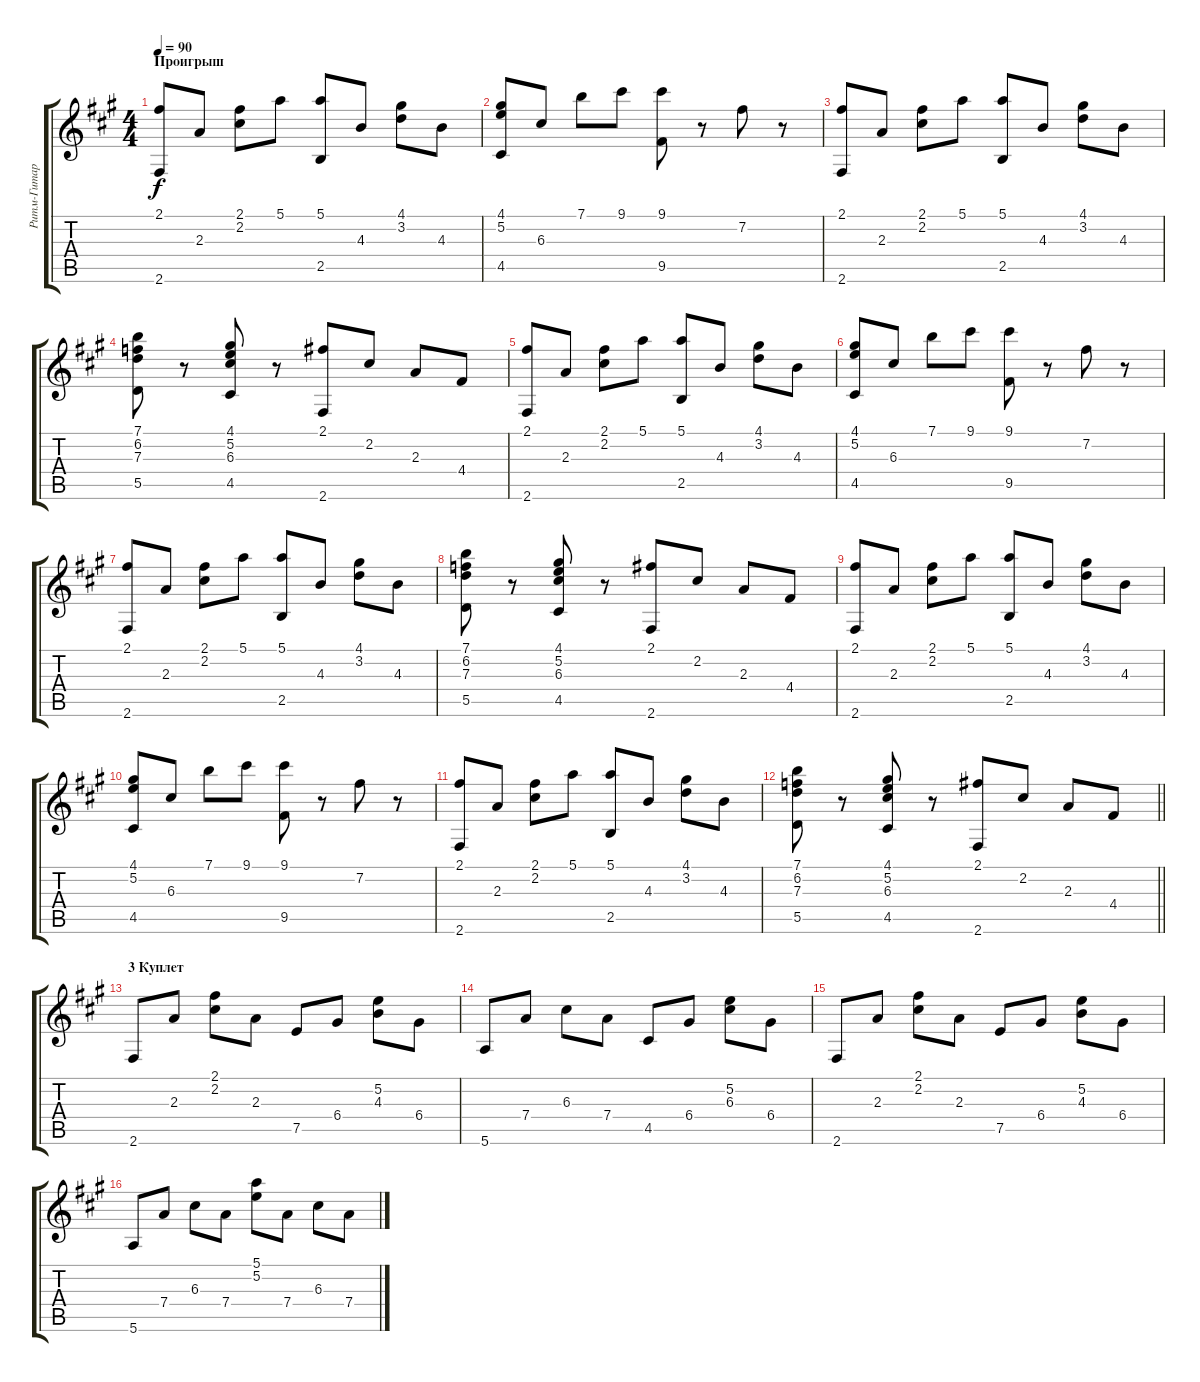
\track ("Ритм-Гитара (Перебор)" "Ритм-Гитар") {instrument acousticguitarnylon}
\staff {score tabs}
\tuning (E4 B3 G3 D3 A2 E2) {hide}
\ts (4 4)
\section ("" "Проигрыш")
\tempo 90
\clef g2
\ks f#minor
(2.1 2.6).8{dy f} 2.3.8 (2.1 2.2).8 5.1.8 (5.1 2.5).8 4.3.8 (4.1 3.2).8 4.3.8 |
(4.1 5.2 4.5).8 6.3.8 7.1.8 9.1.8 (9.1 9.5).8 r.8 7.2.8 r.8 |
(2.1 2.6).8 2.3.8 (2.1 2.2).8 5.1.8 (5.1 2.5).8 4.3.8 (4.1 3.2).8 4.3.8 |
(7.1 6.2 7.3 5.5).8 r.8 (4.1 5.2 6.3 4.5).8 r.8 (2.1 2.6).8 2.2.8 2.3.8 4.4.8 |
(2.1 2.6).8 2.3.8 (2.1 2.2).8 5.1.8 (5.1 2.5).8 4.3.8 (4.1 3.2).8 4.3.8 |
(4.1 5.2 4.5).8 6.3.8 7.1.8 9.1.8 (9.1 9.5).8 r.8 7.2.8 r.8 |
(2.1 2.6).8 2.3.8 (2.1 2.2).8 5.1.8 (5.1 2.5).8 4.3.8 (4.1 3.2).8 4.3.8 |
(7.1 6.2 7.3 5.5).8 r.8 (4.1 5.2 6.3 4.5).8 r.8 (2.1 2.6).8 2.2.8 2.3.8 4.4.8 |
(2.1 2.6).8 2.3.8 (2.1 2.2).8 5.1.8 (5.1 2.5).8 4.3.8 (4.1 3.2).8 4.3.8 |
(4.1 5.2 4.5).8 6.3.8 7.1.8 9.1.8 (9.1 9.5).8 r.8 7.2.8 r.8 |
(2.1 2.6).8 2.3.8 (2.1 2.2).8 5.1.8 (5.1 2.5).8 4.3.8 (4.1 3.2).8 4.3.8 |
\barLineRight lightlight
(7.1 6.2 7.3 5.5).8 r.8 (4.1 5.2 6.3 4.5).8 r.8 (2.1 2.6).8 2.2.8 2.3.8 4.4.8 |
\section ("" "3 Куплет")
2.6.8 2.3.8 (2.1 2.2).8 2.3.8 7.5.8 6.4.8 (5.2 4.3).8 6.4.8 |
5.6.8 7.4.8 6.3.8 7.4.8 4.5.8 6.4.8 (5.2 6.3).8 6.4.8 |
2.6.8 2.3.8 (2.1 2.2).8 2.3.8 7.5.8 6.4.8 (5.2 4.3).8 6.4.8 |
5.6.8 7.4.8 6.3.8 7.4.8 (5.1 5.2).8 7.4.8 6.3.8 7.4.8
